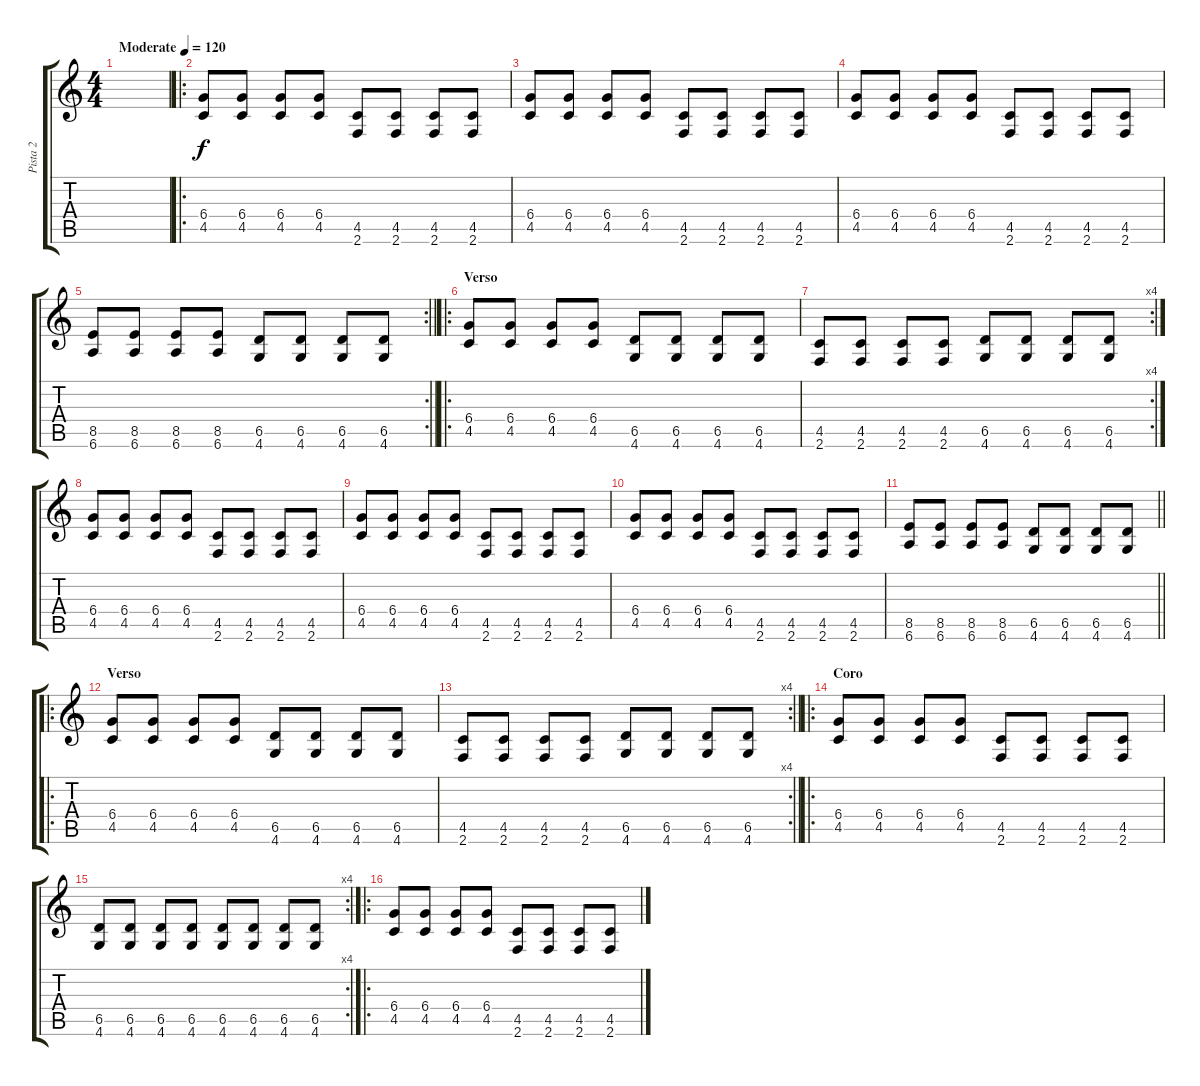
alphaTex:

\track ("Pista 2" "Pista 2") {instrument distortionguitar}
\staff {score tabs}
\tuning (Eb4 Bb3 Gb3 Db3 Ab2 Eb2) {hide}
\ts (4 4)
\tempo (120 "Moderate")
\clef g2
\ks c
|
\ro
(6.4 4.5).8 (6.4 4.5).8 (6.4 4.5).8 (6.4 4.5).8 (4.5 2.6).8 (4.5 2.6).8 (4.5 2.6).8 (4.5 2.6).8 |
(6.4 4.5).8 (6.4 4.5).8 (6.4 4.5).8 (6.4 4.5).8 (4.5 2.6).8 (4.5 2.6).8 (4.5 2.6).8 (4.5 2.6).8 |
(6.4 4.5).8 (6.4 4.5).8 (6.4 4.5).8 (6.4 4.5).8 (4.5 2.6).8 (4.5 2.6).8 (4.5 2.6).8 (4.5 2.6).8 |
\rc 2
\barLineRight lightlight
(8.5 6.6).8 (8.5 6.6).8 (8.5 6.6).8 (8.5 6.6).8 (6.5 4.6).8 (6.5 4.6).8 (6.5 4.6).8 (6.5 4.6).8 |
\ro
\section ("" "Verso")
(6.4 4.5).8{instrument acousticguitarsteel} (6.4 4.5).8 (6.4 4.5).8 (6.4 4.5).8 (6.5 4.6).8 (6.5 4.6).8 (6.5 4.6).8 (6.5 4.6).8 |
\rc 4
(4.5 2.6).8 (4.5 2.6).8 (4.5 2.6).8 (4.5 2.6).8 (6.5 4.6).8 (6.5 4.6).8 (6.5 4.6).8 (6.5 4.6).8 |
(6.4 4.5).8{instrument distortionguitar} (6.4 4.5).8 (6.4 4.5).8 (6.4 4.5).8 (4.5 2.6).8 (4.5 2.6).8 (4.5 2.6).8 (4.5 2.6).8 |
(6.4 4.5).8 (6.4 4.5).8 (6.4 4.5).8 (6.4 4.5).8 (4.5 2.6).8 (4.5 2.6).8 (4.5 2.6).8 (4.5 2.6).8 |
(6.4 4.5).8 (6.4 4.5).8 (6.4 4.5).8 (6.4 4.5).8 (4.5 2.6).8 (4.5 2.6).8 (4.5 2.6).8 (4.5 2.6).8 |
\barLineRight lightlight
(8.5 6.6).8 (8.5 6.6).8 (8.5 6.6).8 (8.5 6.6).8 (6.5 4.6).8 (6.5 4.6).8 (6.5 4.6).8 (6.5 4.6).8 |
\ro
\section ("" "Verso")
(6.4 4.5).8{instrument acousticguitarsteel} (6.4 4.5).8 (6.4 4.5).8 (6.4 4.5).8 (6.5 4.6).8 (6.5 4.6).8 (6.5 4.6).8 (6.5 4.6).8 |
\rc 4
\barLineRight lightlight
(4.5 2.6).8 (4.5 2.6).8 (4.5 2.6).8 (4.5 2.6).8 (6.5 4.6).8 (6.5 4.6).8 (6.5 4.6).8 (6.5 4.6).8 |
\ro
\section ("" "Coro")
(6.4 4.5).8{instrument distortionguitar} (6.4 4.5).8 (6.4 4.5).8 (6.4 4.5).8 (4.5 2.6).8 (4.5 2.6).8 (4.5 2.6).8 (4.5 2.6).8 |
\rc 4
(6.5 4.6).8 (6.5 4.6).8 (6.5 4.6).8 (6.5 4.6).8 (6.5 4.6).8 (6.5 4.6).8 (6.5 4.6).8 (6.5 4.6).8 |
\ro
(6.4 4.5).8 (6.4 4.5).8 (6.4 4.5).8 (6.4 4.5).8 (4.5 2.6).8 (4.5 2.6).8 (4.5 2.6).8 (4.5 2.6).8
